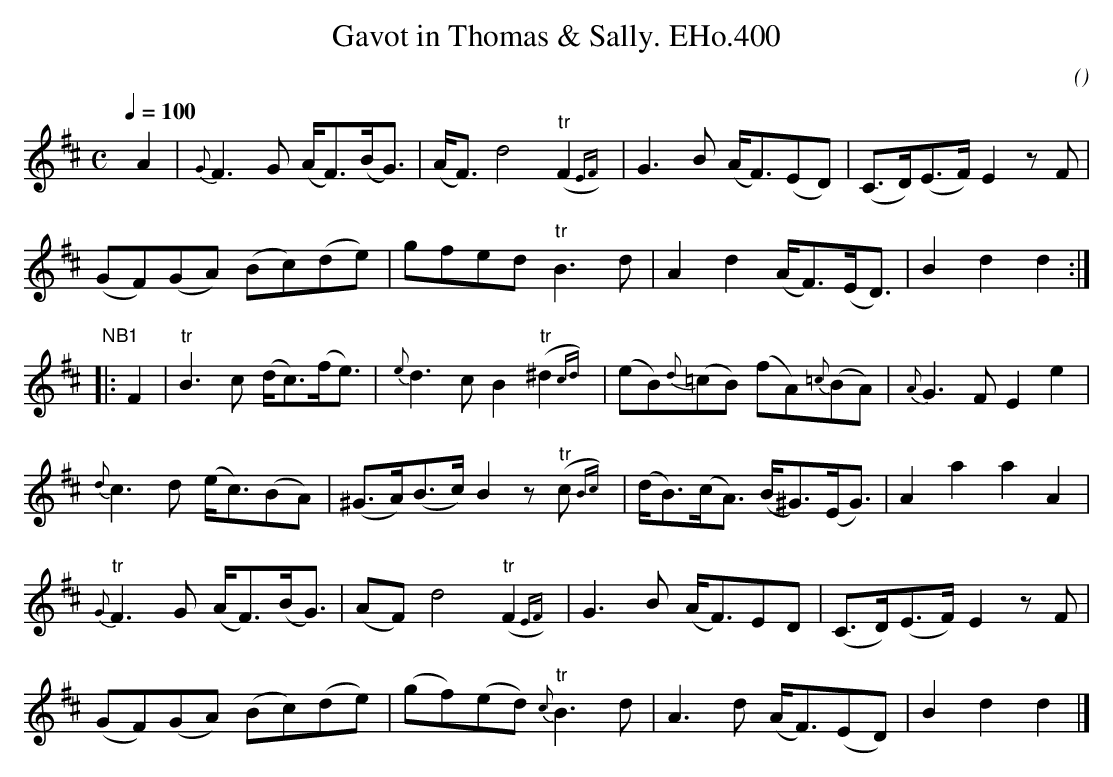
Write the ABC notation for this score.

X:1
T:Gavot in Thomas & Sally. EHo.400
M:C
L:1/8
Q:1/4=100
C:
O:
K:D
yA2 | {G}F3 G (A<F)(B<G) | (A<F)d4("tr"F2{EF}) | G3B (A<F)(ED) | (C>D)(E>F) E2zF|
(GF)(GA) (Bc)(de) | gfed "tr"B3d | A2d2(A<F)(E<D) | B2d2d2 :|
"NB1"|: F2 | "tr"B3c (d<c)(f<e) | {e}d3c B2"tr"(^d2{cd}) | (eB){d}(=cB) (fA){=c}(BA) | {A}G3F E2e2 |
{d}c3d (e<c)(BA) | (^G>A)(B>c) B2z"tr"(c{Bc}) | (d<B)(c<A) (B<^G)(E<G) | A2a2a2A2 |
{G}"tr"F3G (A<F)(B<G) | (AF) d4 "tr"(F2{EF}) | G3B (A<F)ED | (C>D)(E>F) E2zF |
(GF)(GA) (Bc)(de) | (gf)(ed) {c}"tr"B3d | A3d (A<F)(ED) | B2d2d2 |]
